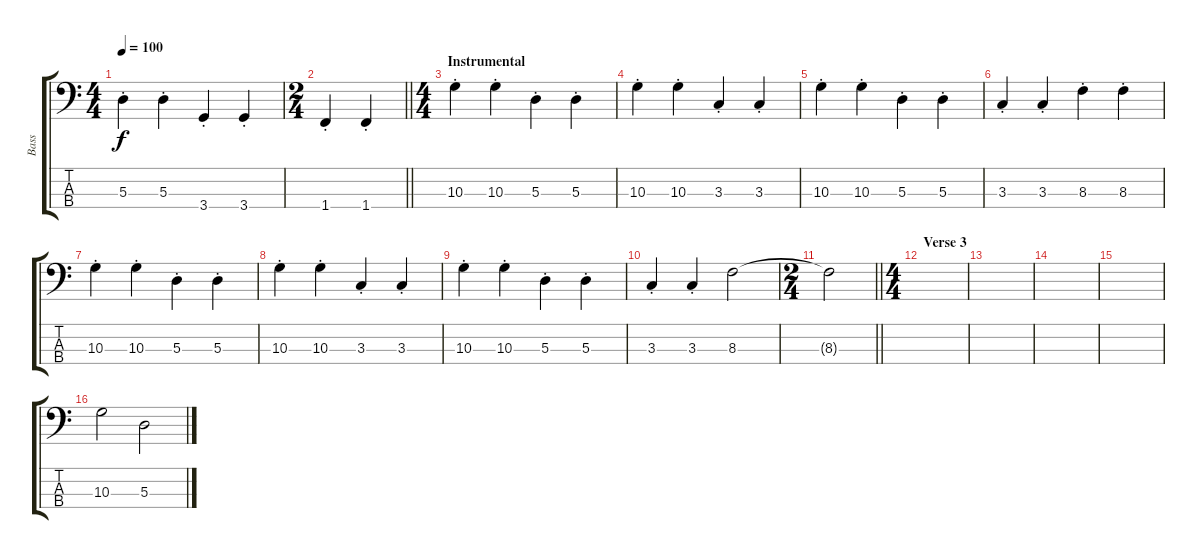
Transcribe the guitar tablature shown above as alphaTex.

\track ("Bass" "Bass") {instrument electricbassfinger}
\staff {score tabs}
\tuning (G2 D2 A1 E1) {hide}
\ts (4 4)
\tempo 100
\clef f4
\ks c
5.3{st}.4{dy f} 5.3{st}.4 3.4{st}.4 3.4{st}.4 |
\ts (2 4)
\barLineRight lightlight
1.4{st}.4 1.4{st}.4 |
\ts (4 4)
\section ("" "Instrumental")
10.3{st}.4 10.3{st}.4 5.3{st}.4 5.3{st}.4 |
10.3{st}.4 10.3{st}.4 3.3{st}.4 3.3{st}.4 |
10.3{st}.4 10.3{st}.4 5.3{st}.4 5.3{st}.4 |
3.3{st}.4 3.3{st}.4 8.3{st}.4 8.3{st}.4 |
10.3{st}.4 10.3{st}.4 5.3{st}.4 5.3{st}.4 |
10.3{st}.4 10.3{st}.4 3.3{st}.4 3.3{st}.4 |
10.3{st}.4 10.3{st}.4 5.3{st}.4 5.3{st}.4 |
3.3{st}.4 3.3{st}.4 8.3.2 |
\ts (2 4)
\barLineRight lightlight
8.3{t}.2 |
\ts (4 4)
\section ("" "Verse 3")
|
|
|
|
10.3.2 5.3.2
